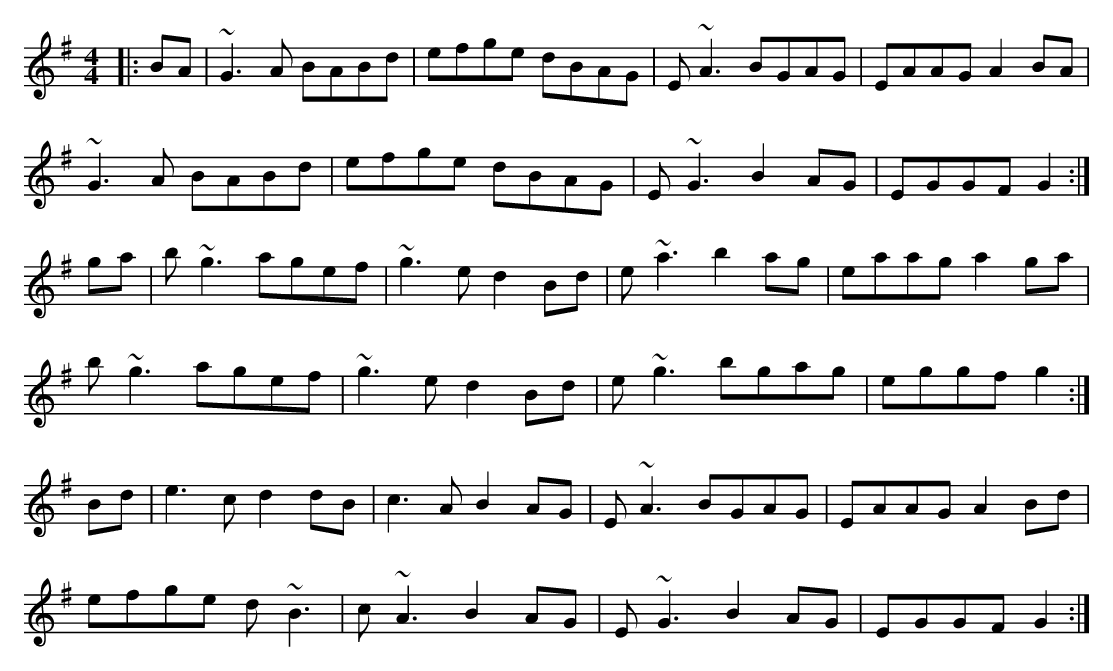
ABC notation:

X:1
M:4/4
K:G
|:BA|~G3A BABd|efge dBAG|E~A3 BGAG|EAAG A2BA|
~G3A BABd|efge dBAG|E~G3 B2AG|EGGF G2:|
ga|b~g3 agef|~g3e d2Bd|e~a3 b2ag|eaag a2ga|
b~g3 agef|~g3e d2Bd|e~g3 bgag|eggf g2:|
Bd|e3c d2dB|c3A B2AG|E~A3 BGAG|EAAG A2Bd|
efge d~B3|c~A3 B2AG|E~G3 B2AG|EGGF G2:|
